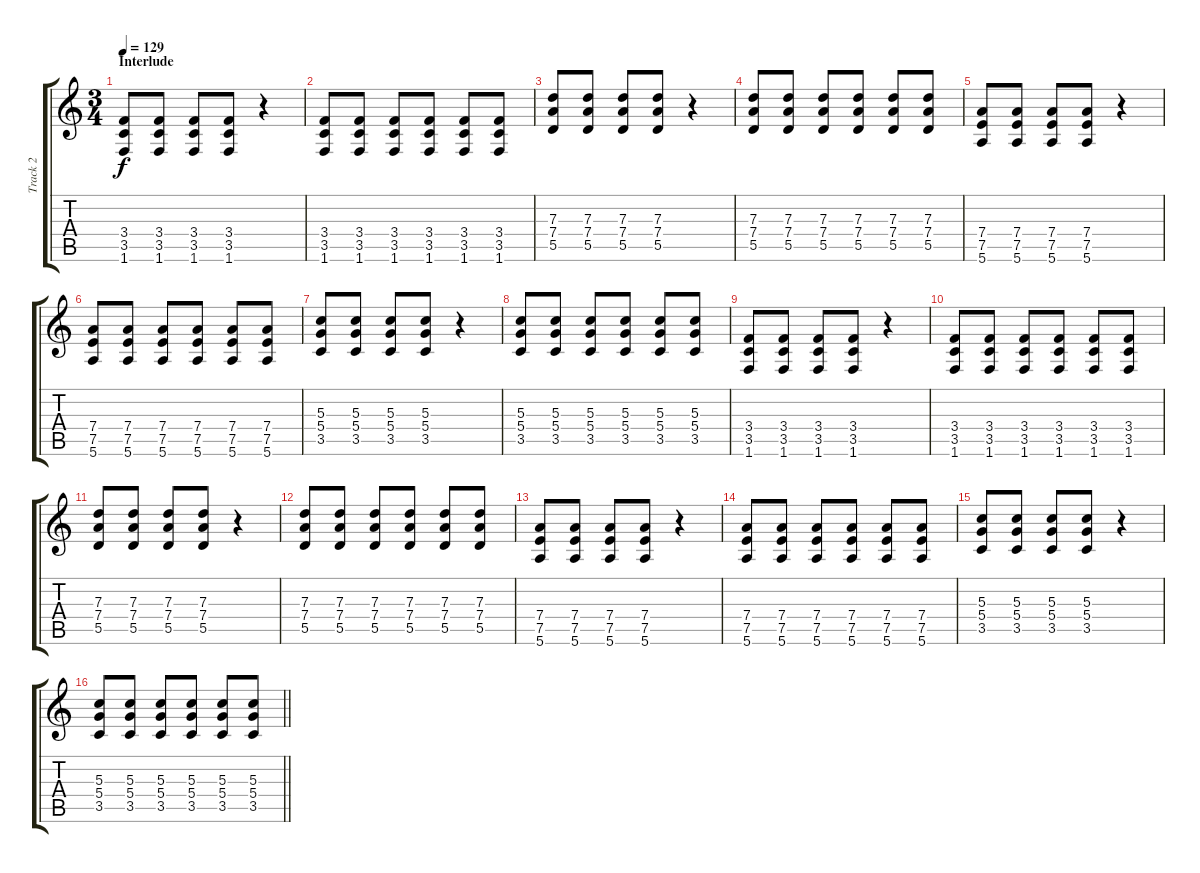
\track ("Track 2" "Track 2") {instrument acousticguitarsteel}
\staff {score tabs}
\tuning (E4 B3 G3 D3 A2 E2) {hide}
\ts (3 4)
\section ("" "Interlude")
\tempo 129
\clef g2
\ks c
(3.4 3.5 1.6).8{dy f volume 16} (3.4 3.5 1.6).8 (3.4 3.5 1.6).8 (3.4 3.5 1.6).8 r.4 |
(3.4 3.5 1.6).8 (3.4 3.5 1.6).8 (3.4 3.5 1.6).8 (3.4 3.5 1.6).8 (3.4 3.5 1.6).8 (3.4 3.5 1.6).8 |
(7.3 7.4 5.5).8 (7.3 7.4 5.5).8 (7.3 7.4 5.5).8 (7.3 7.4 5.5).8 r.4 |
(7.3 7.4 5.5).8 (7.3 7.4 5.5).8 (7.3 7.4 5.5).8 (7.3 7.4 5.5).8 (7.3 7.4 5.5).8 (7.3 7.4 5.5).8 |
(7.4 7.5 5.6).8 (7.4 7.5 5.6).8 (7.4 7.5 5.6).8 (7.4 7.5 5.6).8 r.4 |
(7.4 7.5 5.6).8 (7.4 7.5 5.6).8 (7.4 7.5 5.6).8 (7.4 7.5 5.6).8 (7.4 7.5 5.6).8 (7.4 7.5 5.6).8 |
(5.3 5.4 3.5).8 (5.3 5.4 3.5).8 (5.3 5.4 3.5).8 (5.3 5.4 3.5).8 r.4 |
(5.3 5.4 3.5).8 (5.3 5.4 3.5).8 (5.3 5.4 3.5).8 (5.3 5.4 3.5).8 (5.3 5.4 3.5).8 (5.3 5.4 3.5).8 |
(3.4 3.5 1.6).8 (3.4 3.5 1.6).8 (3.4 3.5 1.6).8 (3.4 3.5 1.6).8 r.4 |
(3.4 3.5 1.6).8 (3.4 3.5 1.6).8 (3.4 3.5 1.6).8 (3.4 3.5 1.6).8 (3.4 3.5 1.6).8 (3.4 3.5 1.6).8 |
(7.3 7.4 5.5).8 (7.3 7.4 5.5).8 (7.3 7.4 5.5).8 (7.3 7.4 5.5).8 r.4 |
(7.3 7.4 5.5).8 (7.3 7.4 5.5).8 (7.3 7.4 5.5).8 (7.3 7.4 5.5).8 (7.3 7.4 5.5).8 (7.3 7.4 5.5).8 |
(7.4 7.5 5.6).8 (7.4 7.5 5.6).8 (7.4 7.5 5.6).8 (7.4 7.5 5.6).8 r.4 |
(7.4 7.5 5.6).8 (7.4 7.5 5.6).8 (7.4 7.5 5.6).8 (7.4 7.5 5.6).8 (7.4 7.5 5.6).8 (7.4 7.5 5.6).8 |
(5.3 5.4 3.5).8 (5.3 5.4 3.5).8 (5.3 5.4 3.5).8 (5.3 5.4 3.5).8 r.4 |
\barLineRight lightlight
(5.3 5.4 3.5).8 (5.3 5.4 3.5).8 (5.3 5.4 3.5).8 (5.3 5.4 3.5).8 (5.3 5.4 3.5).8 (5.3 5.4 3.5).8
